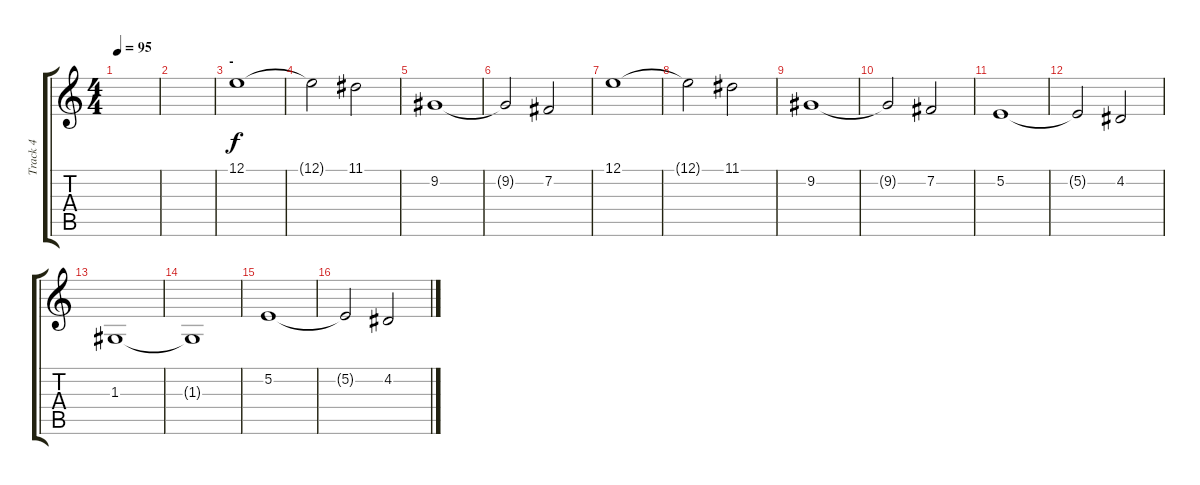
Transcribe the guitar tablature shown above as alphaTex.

\track ("Track 4" "Track 4") {instrument synthstrings2}
\staff {score tabs}
\tuning (E4 B3 G3 D3 A2 E2) {hide}
\ts (4 4)
\tempo 95
\clef g2
\ks c
|
|
\section ("" "-")
12.1.1 |
12.1{t}.2 11.1.2 |
9.2.1 |
9.2{t}.2 7.2.2 |
12.1.1 |
12.1{t}.2 11.1.2 |
9.2.1 |
9.2{t}.2 7.2.2 |
5.2.1 |
5.2{t}.2 4.2.2 |
1.3.1 |
1.3{t}.1 |
5.2.1 |
5.2{t}.2 4.2.2
